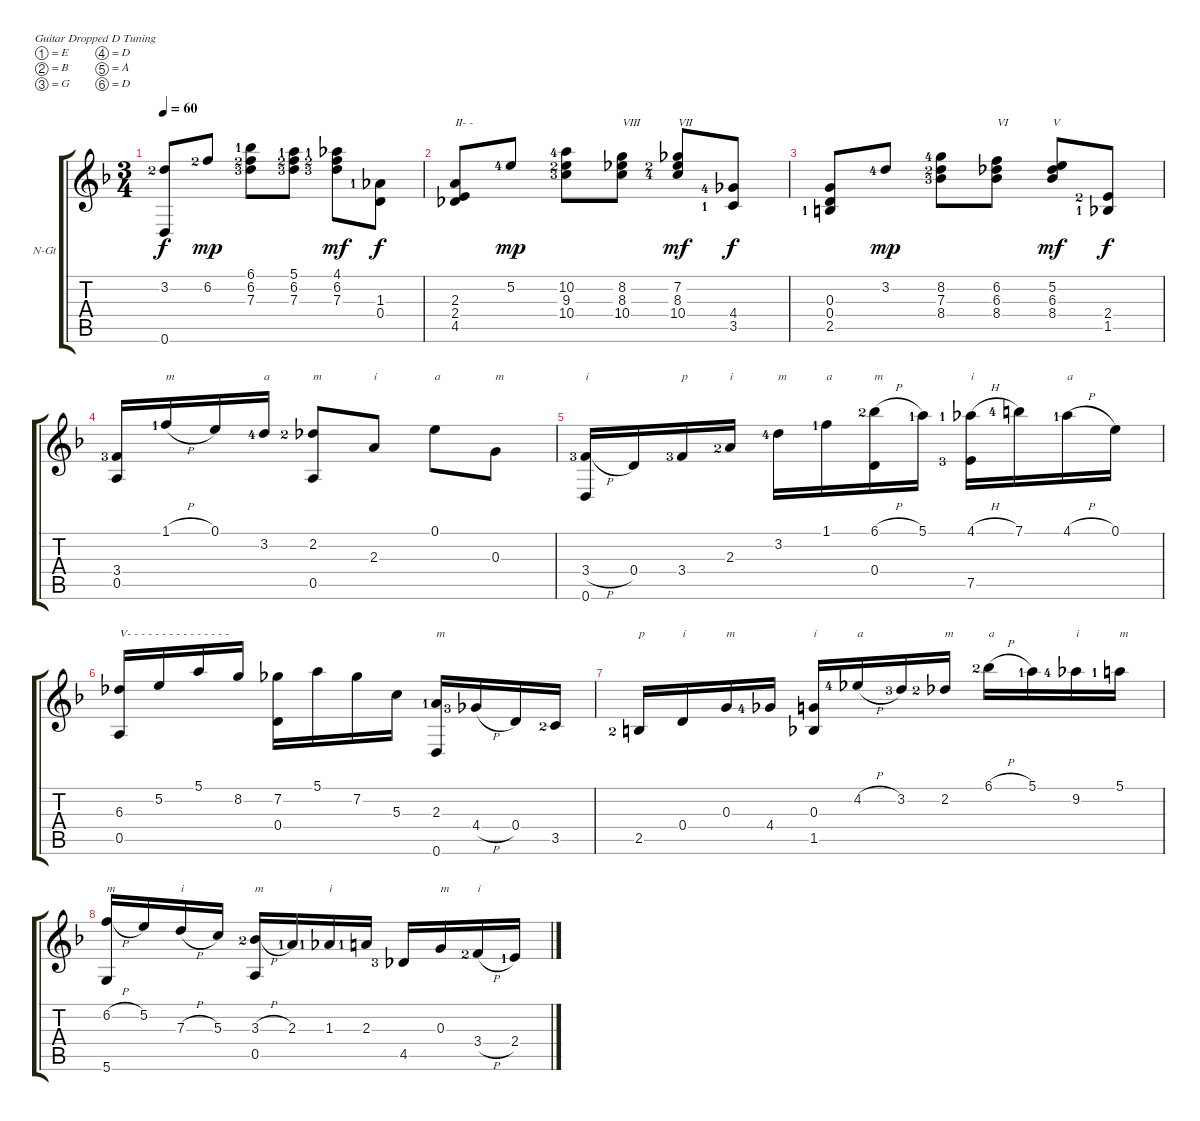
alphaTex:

\bracketExtendMode groupsimilarinstruments
\firstSystemTrackNameOrientation horizontal
\otherSystemsTrackNameOrientation horizontal
\track ("Classical Guitar" "N-Gt") {instrument acousticguitarnylon}
\staff {score tabs}
\tuning (E4 B3 G3 D3 A2 D2)
\ts (3 4)
\tempo 60
\clef g2
\scale
0.476712
\ks dminor
(3.2{lf 3} 0.6).8{dy f} 6.2{lf 3}.8{dy mp} (6.1{lf 2} 6.2{lf 3} 7.3{lf 4}).8 (5.1{lf 2} 6.2{lf 3} 7.3{lf 4}).8 (4.1{lf 2} 6.2{lf 3} 7.3{lf 4}).8{dy mf} (1.3{lf 2} 0.4).8{dy f} |
\scale
0.523288 (2.3 2.4 4.5).8{txt "II- -"} 5.2{lf 5}.8{dy mp} (10.2{lf 5} 9.3{lf 3} 10.4{lf 4}).8 (8.2 8.3 10.4).8{txt "VIII"} (7.2 8.3{lf 3} 10.4{lf 5}).8{txt "VII" dy mf} (4.4{lf 5} 3.5{lf 2}).8{dy f} |
\scale
0.473118 (0.3 0.4 2.5{lf 2}).8 3.2{lf 5}.8{dy mp} (8.2{lf 5} 7.3{lf 3} 8.4{lf 4}).8 (6.2 6.3 8.4).8{txt "VI"} (5.2 6.3 8.4).8{txt "V" dy mf} (2.4{lf 3} 1.5{lf 2}).8{dy f} |
\scale
0.526882 (3.4{lf 4} 0.5).16 1.1{h lf 2}.16{txt "m"} 0.1.16 3.2{lf 5}.16{txt "a"} (2.2{lf 3} 0.5).8{txt "m"} 2.3.8{txt "i"} 0.1.8{txt "a"} 0.3.8{txt "m"} |
\scale
0.509863 (3.4{h lf 4} 0.6).16{txt "i"} 0.4.16 3.4{lf 4}.16{txt "p"} 2.3{lf 3}.16{txt "i"} 3.2{lf 5}.16{txt "m"} 1.1{lf 2}.16{txt "a"} (6.1{h lf 3} 0.4).16{txt "m"} 5.1{lf 2}.16 (4.1{h lf 2} 7.5{lf 4}).16{txt "i"} 7.1{lf 5}.16 4.1{h lf 2}.16{txt "a"} 0.1.16 |
\scale
0.490137 (6.3 0.5).16{txt "V- - - - - - - - - - - - - - -"} 5.2.16 5.1.16 8.2.16 (7.2 0.4).16 5.1.16 7.2.16 5.3.16 (2.3{lf 2} 0.6).16{txt "m"} 4.4{h lf 4}.16 0.4.16 3.5{lf 3}.16 |
\scale
0.504615 2.5{lf 3}.16{txt "p"} 0.4.16{txt "i"} 0.3.16{txt "m"} 4.4{lf 5}.16 (0.3 1.5).16{txt "i"} 4.2{h lf 5}.16{txt "a"} 3.2{lf 4}.16 2.2{lf 3}.16{txt "m"} 6.1{h lf 3}.16{txt "a"} 5.1{lf 2}.16 9.2{lf 5}.16{txt "i"} 5.1{lf 2}.16{txt "m"} |
\scale
0.495385 (6.2{h} 5.6).16{txt "m"} 5.2.16 7.3{h}.16{txt "i"} 5.3.16 (3.3{h lf 3} 0.5).16{txt "m"} 2.3{lf 2}.16 1.3{lf 2}.16{txt "i"} 2.3{lf 2}.16 4.5{lf 4}.16 0.3.16{txt "m"} 3.4{h lf 3}.16{txt "i"} 2.4{lf 2}.16
